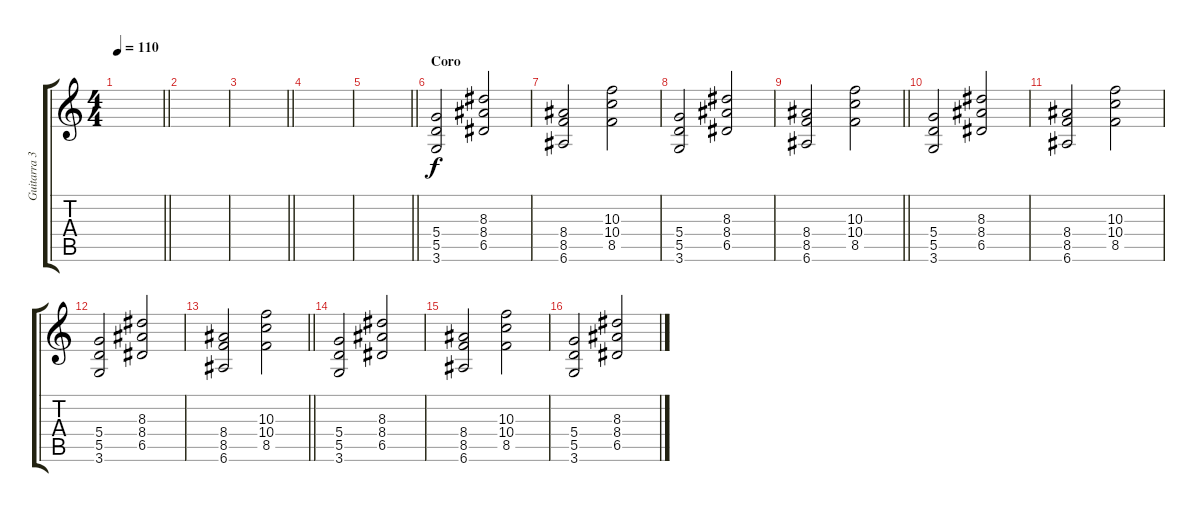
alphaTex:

\track ("Guitarra 3" "Guitarra 3") {instrument distortionguitar}
\staff {score tabs}
\tuning (E4 B3 G3 D3 A2 E2) {hide}
\ts (4 4)
\tempo 110
\clef g2
\barLineRight lightlight
\ks c
|
|
\barLineRight lightlight
|
|
\barLineRight lightlight
|
\section ("" "Coro")
(5.4 5.5 3.6).2 (8.3 8.4 6.5).2 |
(8.4 8.5 6.6).2 (10.3 10.4 8.5).2 |
(5.4 5.5 3.6).2 (8.3 8.4 6.5).2 |
\barLineRight lightlight
(8.4 8.5 6.6).2 (10.3 10.4 8.5).2 |
\section ("" "")
(5.4 5.5 3.6).2 (8.3 8.4 6.5).2 |
(8.4 8.5 6.6).2 (10.3 10.4 8.5).2 |
(5.4 5.5 3.6).2 (8.3 8.4 6.5).2 |
\barLineRight lightlight
(8.4 8.5 6.6).2 (10.3 10.4 8.5).2 |
\section ("" "")
(5.4 5.5 3.6).2 (8.3 8.4 6.5).2 |
(8.4 8.5 6.6).2 (10.3 10.4 8.5).2 |
(5.4 5.5 3.6).2 (8.3 8.4 6.5).2
